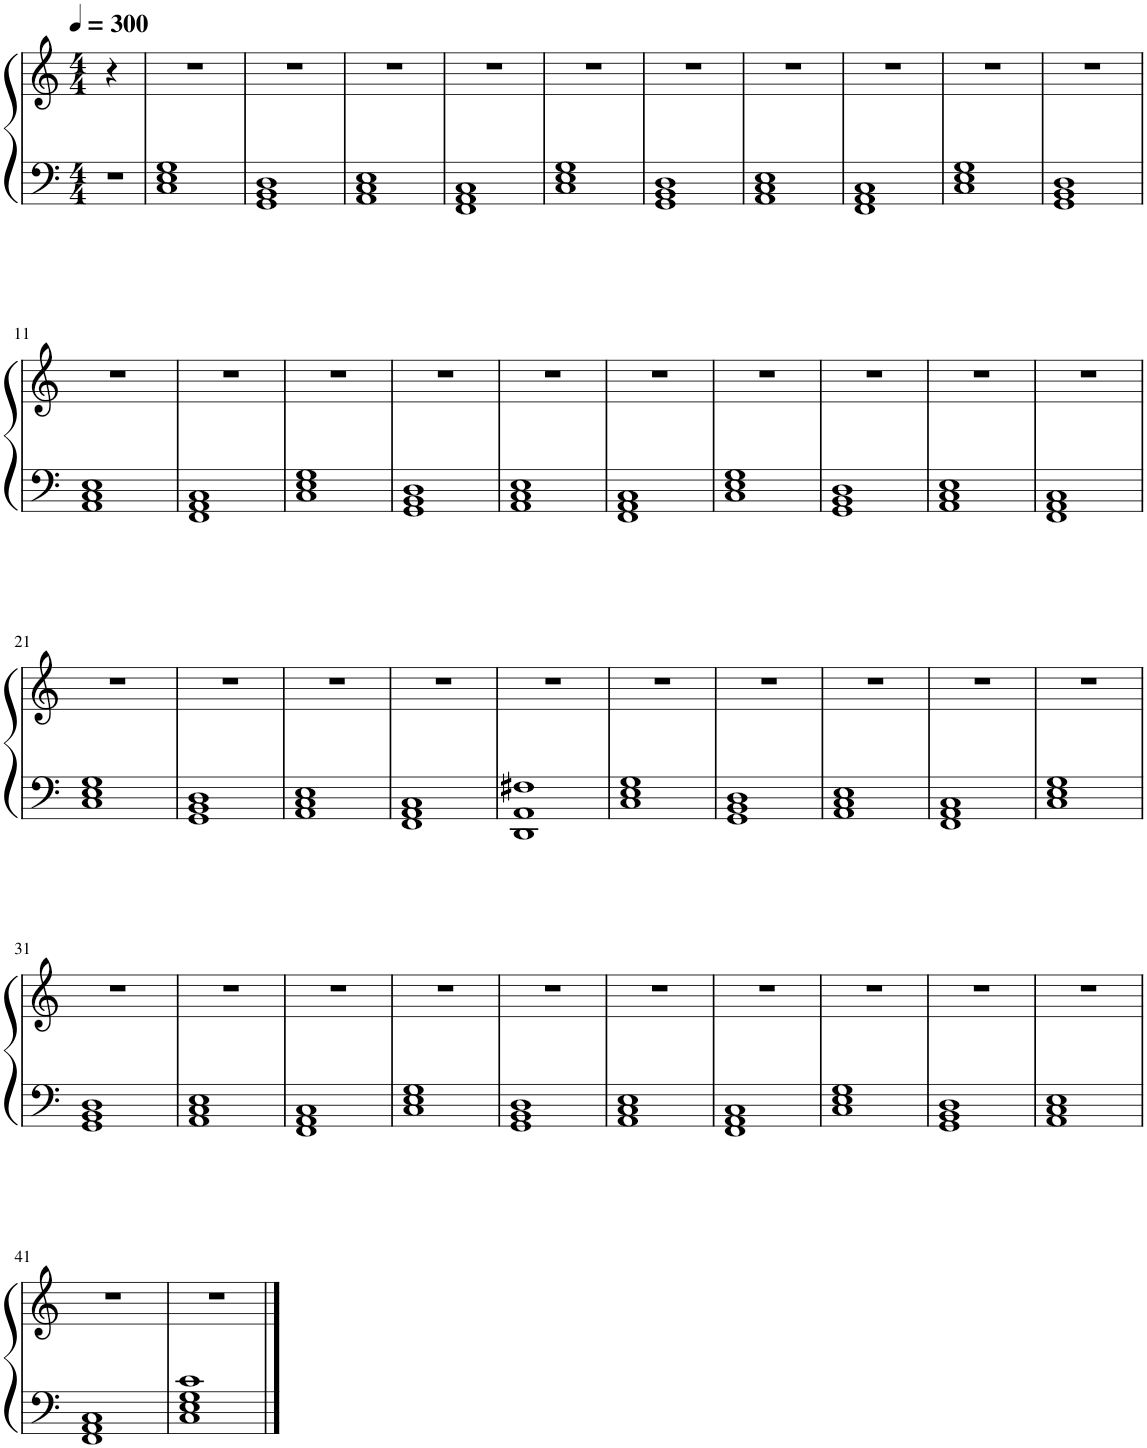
**kern	**kern
*part1	*part1
*staff2	*staff1
*I"Piano	*
*I'Pno.	*
*clefF4	*clefG2
*k[]	*k[]
*M4/4	*M4/4
*MM300	*MM300
=	=
4r	4r
=1	=1
1C 1E 1G	1r
=2	=2
1GG 1BB 1D	1r
=3	=3
1AA 1C 1E	1r
=4	=4
1FF 1AA 1C	1r
=5	=5
1C 1E 1G	1r
=6	=6
1GG 1BB 1D	1r
=7	=7
1AA 1C 1E	1r
=8	=8
1FF 1AA 1C	1r
=9	=9
1C 1E 1G	1r
=10	=10
1GG 1BB 1D	1r
!!LO:LB:g=z
=11	=11
1AA 1C 1E	1r
=12	=12
1FF 1AA 1C	1r
=13	=13
1C 1E 1G	1r
=14	=14
1GG 1BB 1D	1r
=15	=15
1AA 1C 1E	1r
=16	=16
1FF 1AA 1C	1r
=17	=17
1C 1E 1G	1r
=18	=18
1GG 1BB 1D	1r
=19	=19
1AA 1C 1E	1r
=20	=20
1FF 1AA 1C	1r
!!LO:LB:g=z
=21	=21
1C 1E 1G	1r
=22	=22
1GG 1BB 1D	1r
=23	=23
1AA 1C 1E	1r
=24	=24
1FF 1AA 1C	1r
=25	=25
1DD 1AA 1F#X	1r
=26	=26
1C 1E 1G	1r
=27	=27
1GG 1BB 1D	1r
=28	=28
1AA 1C 1E	1r
=29	=29
1FF 1AA 1C	1r
=30	=30
1C 1E 1G	1r
!!LO:LB:g=z
=31	=31
1GG 1BB 1D	1r
=32	=32
1AA 1C 1E	1r
=33	=33
1FF 1AA 1C	1r
=34	=34
1C 1E 1G	1r
=35	=35
1GG 1BB 1D	1r
=36	=36
1AA 1C 1E	1r
=37	=37
1FF 1AA 1C	1r
=38	=38
1C 1E 1G	1r
=39	=39
1GG 1BB 1D	1r
=40	=40
1AA 1C 1E	1r
!!LO:LB:g=z
=41	=41
1FF 1AA 1C	1r
=42	=42
1C 1E 1G 1c	1r
==	==
*-	*-
